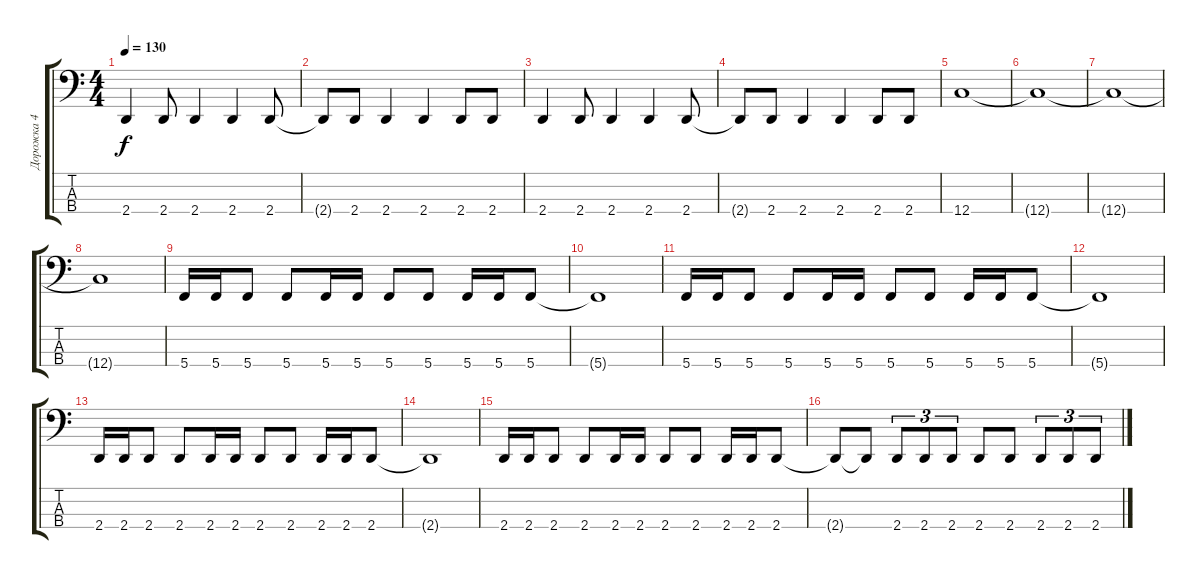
\track ("Дорожка 4" "Дорожка 4") {instrument electricbassfinger}
\staff {score tabs}
\tuning (F2 C2 G1 C1) {hide}
\ts (4 4)
\tempo 130
\clef f4
\ks c
2.4.4{dy f} 2.4.8 2.4.4 2.4.4 2.4.8 |
2.4{t}.8 2.4.8 2.4.4 2.4.4 2.4.8 2.4.8 |
2.4.4 2.4.8 2.4.4 2.4.4 2.4.8 |
2.4{t}.8 2.4.8 2.4.4 2.4.4 2.4.8 2.4.8 |
12.4.1 |
12.4{t}.1 |
12.4{t}.1 |
12.4{t}.1 |
5.4.16 5.4.16 5.4.8 5.4.8 5.4.16 5.4.16 5.4.8 5.4.8 5.4.16 5.4.16 5.4.8 |
5.4{t}.1 |
5.4.16 5.4.16 5.4.8 5.4.8 5.4.16 5.4.16 5.4.8 5.4.8 5.4.16 5.4.16 5.4.8 |
5.4{t}.1 |
2.4.16 2.4.16 2.4.8 2.4.8 2.4.16 2.4.16 2.4.8 2.4.8 2.4.16 2.4.16 2.4.8 |
2.4{t}.1 |
2.4.16 2.4.16 2.4.8 2.4.8 2.4.16 2.4.16 2.4.8 2.4.8 2.4.16 2.4.16 2.4.8 |
2.4{t}.8 2.4{t}.8 2.4.8{tu (3 2)} 2.4.8{tu (3 2)} 2.4.8{tu (3 2)} 2.4.8 2.4.8 2.4.8{tu (3 2)} 2.4.8{tu (3 2)} 2.4.8{tu (3 2)}
